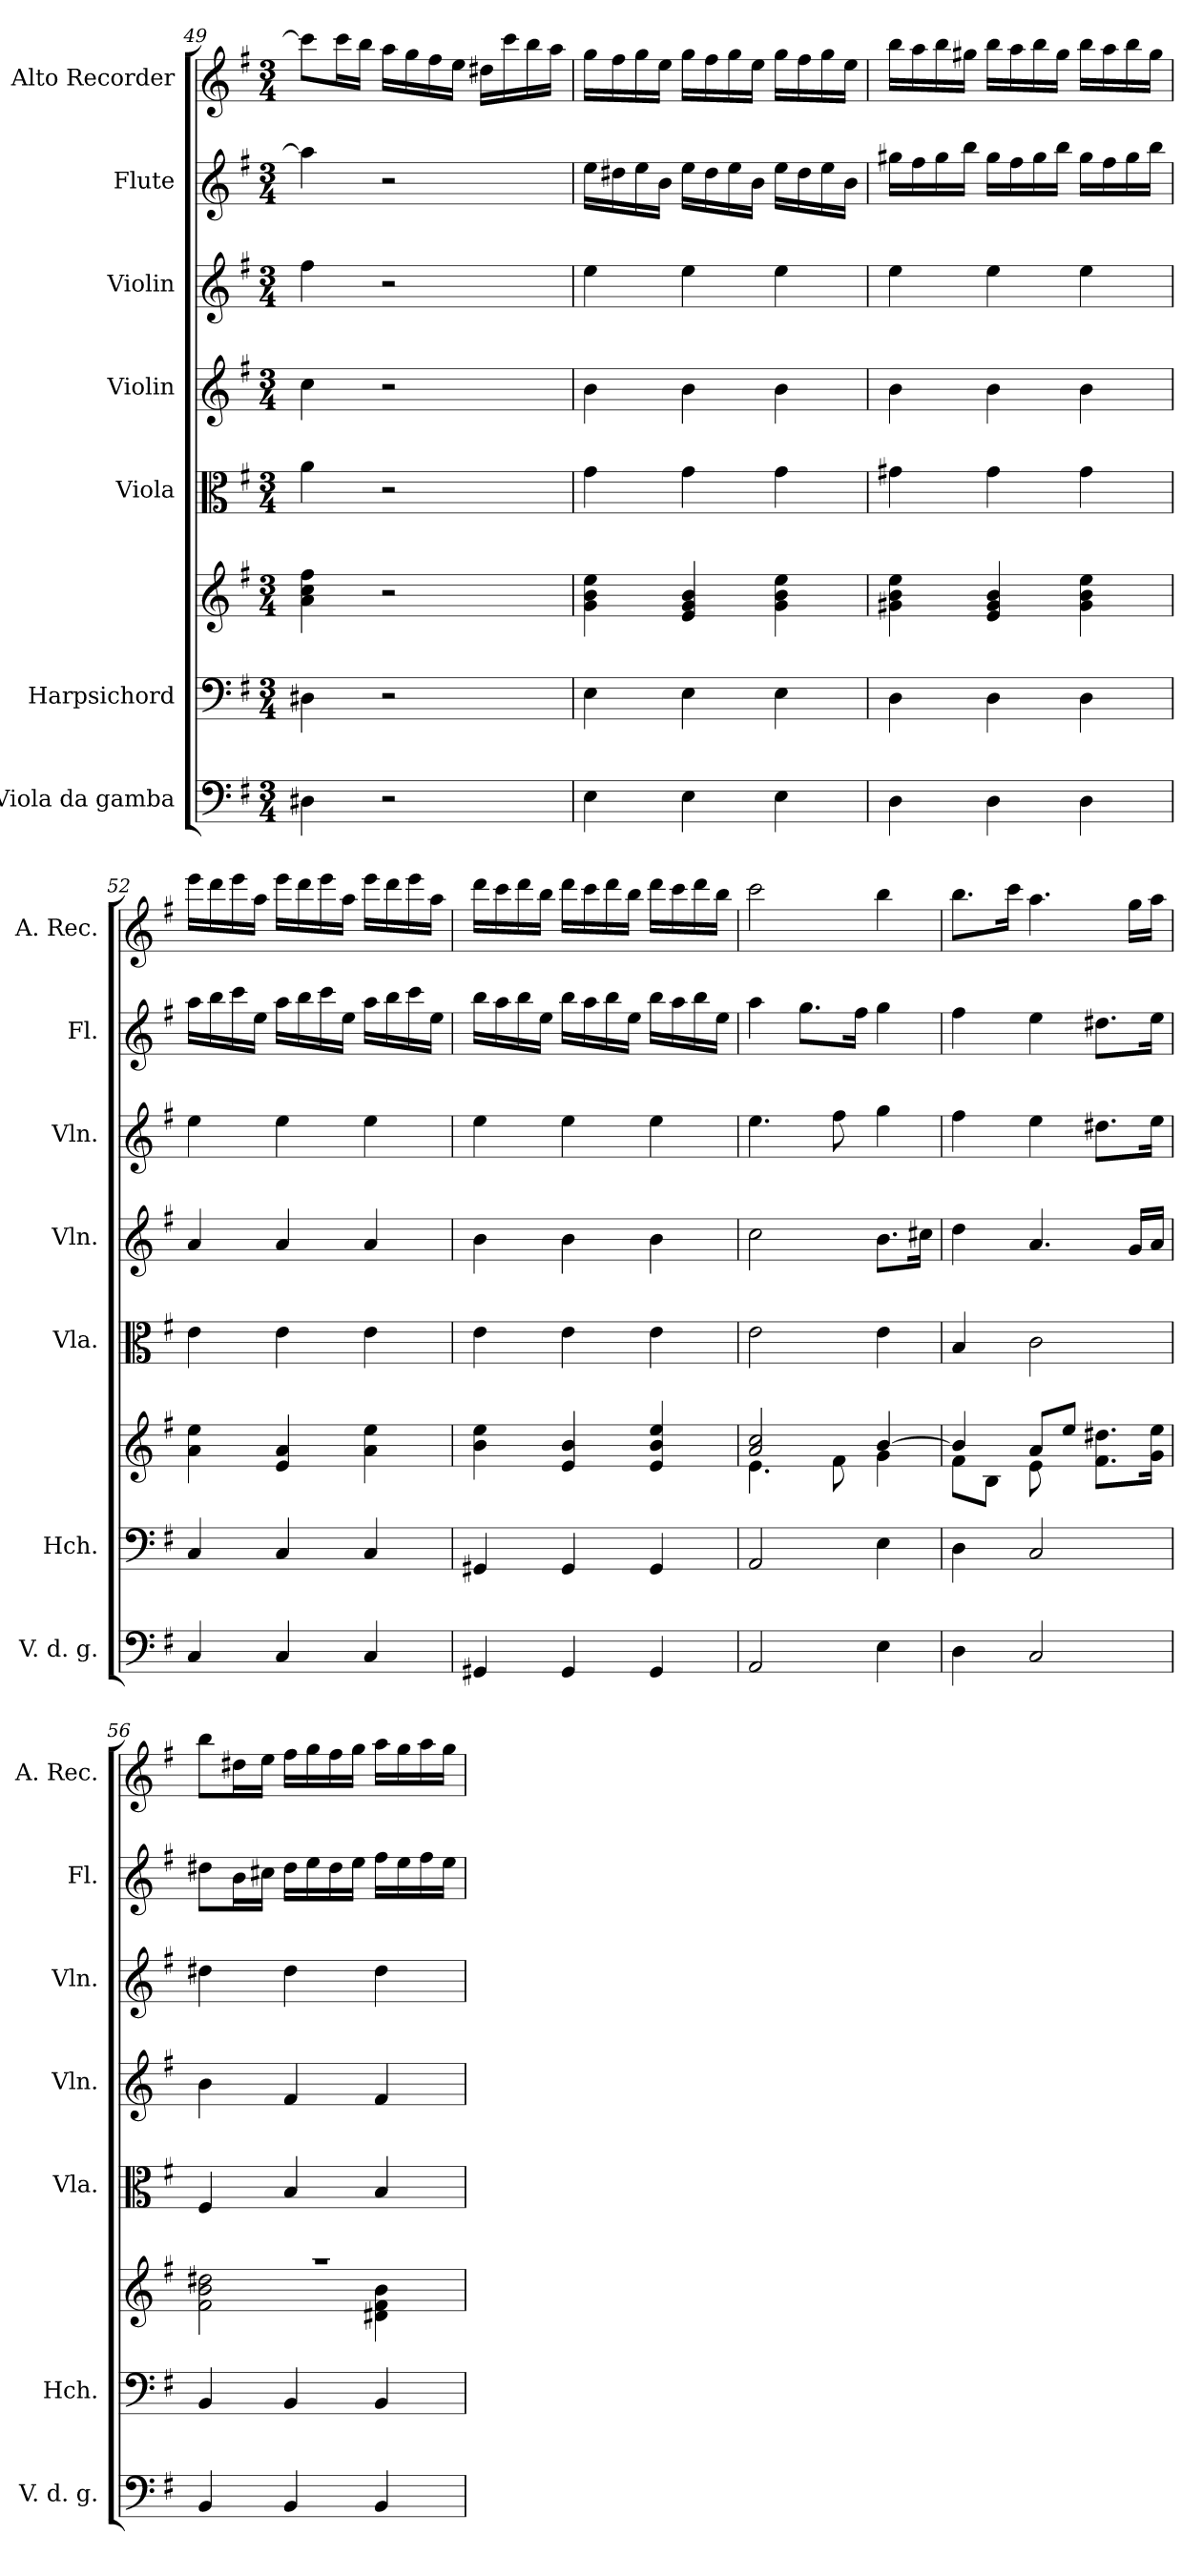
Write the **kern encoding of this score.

**kern	**kern	**kern	**kern	**kern	**kern	**kern	**kern
*part7	*part6	*part6	*part5	*part4	*part3	*part2	*part1
*staff8	*staff7	*staff6	*staff5	*staff4	*staff3	*staff2	*staff1
*I"Viola da gamba	*I"Harpsichord	*	*I"Viola	*I"Violin	*I"Violin	*I"Flute	*I"Alto Recorder
*I'V. d. g.	*I'Hch.	*	*I'Vla.	*I'Vln.	*I'Vln.	*I'Fl.	*I'A. Rec.
*clefF4	*clefF4	*clefG2	*clefC3	*clefG2	*clefG2	*clefG2	*clefG2
*k[f#]	*k[f#]	*k[f#]	*k[f#]	*k[f#]	*k[f#]	*k[f#]	*k[f#]
*G:	*G:	*G:	*G:	*G:	*G:	*G:	*G:
*M3/4	*M3/4	*M3/4	*M3/4	*M3/4	*M3/4	*M3/4	*M3/4
=49	=49	=49	=49	=49	=49	=49	=49
4D#X\	4D#X\	4a\ 4cc\ 4ff#\	4a\	4cc\	4ff#\	4aa\]	8ccc\L]
.	.	.	.	.	.	.	16ccc\L
.	.	.	.	.	.	.	16bb\JJ
2r	2r	2r	2r	2r	2r	2r	16aa\LL
.	.	.	.	.	.	.	16gg\
.	.	.	.	.	.	.	16ff#\
.	.	.	.	.	.	.	16ee\JJ
.	.	.	.	.	.	.	16dd#X\LL
.	.	.	.	.	.	.	16ccc\
.	.	.	.	.	.	.	16bb\
.	.	.	.	.	.	.	16aa\JJ
=50	=50	=50	=50	=50	=50	=50	=50
4E\	4E\	4g\ 4b\ 4ee\	4g\	4b\	4ee\	16ee\LL	16gg\LL
.	.	.	.	.	.	16dd#X\	16ff#\
.	.	.	.	.	.	16ee\	16gg\
.	.	.	.	.	.	16b\JJ	16ee\JJ
4E\	4E\	4e/ 4g/ 4b/	4g\	4b\	4ee\	16ee\LL	16gg\LL
.	.	.	.	.	.	16dd#\	16ff#\
.	.	.	.	.	.	16ee\	16gg\
.	.	.	.	.	.	16b\JJ	16ee\JJ
4E\	4E\	4g\ 4b\ 4ee\	4g\	4b\	4ee\	16ee\LL	16gg\LL
.	.	.	.	.	.	16dd#\	16ff#\
.	.	.	.	.	.	16ee\	16gg\
.	.	.	.	.	.	16b\JJ	16ee\JJ
!!LO:PB:g=z
=51	=51	=51	=51	=51	=51	=51	=51
4D\	4D\	4g#X\ 4b\ 4ee\	4g#X\	4b\	4ee\	16gg#X\LL	16bb\LL
.	.	.	.	.	.	16ff#\	16aa\
.	.	.	.	.	.	16gg#\	16bb\
.	.	.	.	.	.	16bb\JJ	16gg#X\JJ
4D\	4D\	4e/ 4g#/ 4b/	4g#\	4b\	4ee\	16gg#\LL	16bb\LL
.	.	.	.	.	.	16ff#\	16aa\
.	.	.	.	.	.	16gg#\	16bb\
.	.	.	.	.	.	16bb\JJ	16gg#\JJ
4D\	4D\	4g#\ 4b\ 4ee\	4g#\	4b\	4ee\	16gg#\LL	16bb\LL
.	.	.	.	.	.	16ff#\	16aa\
.	.	.	.	.	.	16gg#\	16bb\
.	.	.	.	.	.	16bb\JJ	16gg#\JJ
=52	=52	=52	=52	=52	=52	=52	=52
4C/	4C/	4a\ 4ee\	4e\	4a/	4ee\	16aa\LL	16eee\LL
.	.	.	.	.	.	16bb\	16ddd\
.	.	.	.	.	.	16ccc\	16eee\
.	.	.	.	.	.	16ee\JJ	16aa\JJ
4C/	4C/	4e/ 4a/	4e\	4a/	4ee\	16aa\LL	16eee\LL
.	.	.	.	.	.	16bb\	16ddd\
.	.	.	.	.	.	16ccc\	16eee\
.	.	.	.	.	.	16ee\JJ	16aa\JJ
4C/	4C/	4a\ 4ee\	4e\	4a/	4ee\	16aa\LL	16eee\LL
.	.	.	.	.	.	16bb\	16ddd\
.	.	.	.	.	.	16ccc\	16eee\
.	.	.	.	.	.	16ee\JJ	16aa\JJ
=53	=53	=53	=53	=53	=53	=53	=53
4GG#X/	4GG#X/	4b\ 4ee\	4e\	4b\	4ee\	16bb\LL	16ddd\LL
.	.	.	.	.	.	16aa\	16ccc\
.	.	.	.	.	.	16bb\	16ddd\
.	.	.	.	.	.	16ee\JJ	16bb\JJ
4GG#/	4GG#/	4e/ 4b/	4e\	4b\	4ee\	16bb\LL	16ddd\LL
.	.	.	.	.	.	16aa\	16ccc\
.	.	.	.	.	.	16bb\	16ddd\
.	.	.	.	.	.	16ee\JJ	16bb\JJ
4GG#/	4GG#/	4e/ 4b/ 4ee/	4e\	4b\	4ee\	16bb\LL	16ddd\LL
.	.	.	.	.	.	16aa\	16ccc\
.	.	.	.	.	.	16bb\	16ddd\
.	.	.	.	.	.	16ee\JJ	16bb\JJ
!!LO:PB:g=z
=54	=54	=54	=54	=54	=54	=54	=54
*	*	*^	*	*	*	*	*
2AA/	2AA/	2a/ 2cc/	4.e\	2e\	2cc\	4.ee\	4aa\	2ccc\
.	.	.	.	.	.	.	8.gg\L	.
.	.	.	8f#\	.	.	8ff#\	.	.
.	.	.	.	.	.	.	16ff#\Jk	.
4E\	4E\	[4b/	4g\	4e\	8.b\L	4gg\	4gg\	4bb\
.	.	.	.	.	16cc#X\Jk	.	.	.
=55	=55	=55	=55	=55	=55	=55	=55	=55
4D\	4D\	4b/]	8f#\L	4B/	4dd\	4ff#\	4ff#\	8.bb\L
.	.	.	8B\J	.	.	.	.	.
.	.	.	.	.	.	.	.	16ccc\Jk
2C/	2C/	8a/L	8e\	2c\	4.a/	4ee\	4ee\	4.aa\
.	.	8ee/J	8rFyy	.	.	.	.	.
.	.	4rDyy	8.f#\ 8.dd#X\L	.	.	8.dd#X\L	8.dd#X\L	.
.	.	.	.	.	16g/LL	.	.	16gg\LL
.	.	.	16g\ 16ee\Jk	.	16a/JJ	16ee\Jk	16ee\Jk	16aa\JJ
=56	=56	=56	=56	=56	=56	=56	=56	=56
4BB/	4BB/	2.r	2f#\ 2b\ 2dd#X\	4F#/	4b\	4dd#X\	8dd#X\L	8bb\L
.	.	.	.	.	.	.	16b\L	16dd#X\L
.	.	.	.	.	.	.	16cc#X\JJ	16ee\JJ
4BB/	4BB/	.	.	4B/	4f#/	4dd#\	16dd#\LL	16ff#\LL
.	.	.	.	.	.	.	16ee\	16gg\
.	.	.	.	.	.	.	16dd#\	16ff#\
.	.	.	.	.	.	.	16ee\JJ	16gg\JJ
4BB/	4BB/	.	4d#X\ 4f#\ 4b\	4B/	4f#/	4dd#\	16ff#\LL	16aa\LL
.	.	.	.	.	.	.	16ee\	16gg\
.	.	.	.	.	.	.	16ff#\	16aa\
.	.	.	.	.	.	.	16ee\JJ	16gg\JJ
*	*	*v	*v	*	*	*	*	*
=	=	=	=	=	=	=	=
*-	*-	*-	*-	*-	*-	*-	*-
